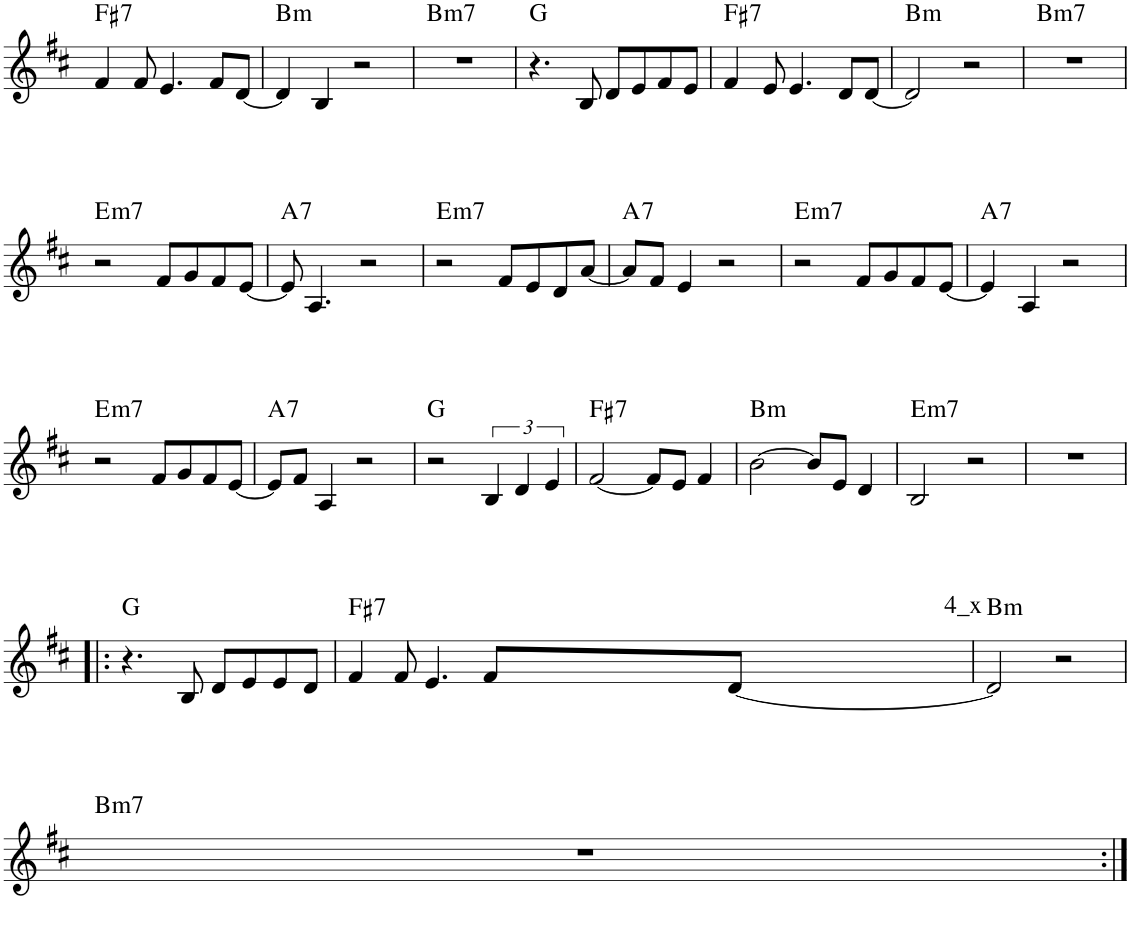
**kern	**harte
*part1	*part1
*staff1	*
*I"Piano	*
*I'Pno.	*
!!LO:PB:g=z
*clefG2	*
*k[f#c#]	*
*M4/4	*
=56	=56
!	!LO:H:kt=7
4f#/	F#:7
8f#/	.
4.e/	.
8f#/L	.
[8d/J	.
=57	=57
!	!LO:H:kt=m
4d/]	B:min
4B/	.
2r	.
=58	=58
!	!LO:H:kt=m7
1r	B:min7
=59	=59
4.r	G:maj
8B/	.
8d/L	.
8e/	.
8f#/	.
8e/J	.
=60	=60
!	!LO:H:kt=7
4f#/	F#:7
8e/	.
4.e/	.
8d/L	.
[8d/J	.
=61	=61
!	!LO:H:kt=m
2d/]	B:min
2r	.
=62	=62
!	!LO:H:kt=m7
1r	B:min7
!!LO:LB:g=z
=63	=63
!	!LO:H:kt=m7
2r	E:min7
8f#/L	.
8g/	.
8f#/	.
[8e/J	.
=64	=64
!	!LO:H:kt=7
8e/]	A:7
4.A/	.
2r	.
=65	=65
!	!LO:H:kt=m7
2r	E:min7
8f#/L	.
8e/	.
8d/	.
[8a/J	.
=66	=66
!	!LO:H:kt=7
8a/L]	A:7
8f#/J	.
4e/	.
2r	.
=67	=67
!	!LO:H:kt=m7
2r	E:min7
8f#/L	.
8g/	.
8f#/	.
[8e/J	.
=68	=68
!	!LO:H:kt=7
4e/]	A:7
4A/	.
2r	.
!!LO:LB:g=z
=69	=69
!	!LO:H:kt=m7
2r	E:min7
8f#/L	.
8g/	.
8f#/	.
[8e/J	.
=70	=70
!	!LO:H:kt=7
8e/L]	A:7
8f#/J	.
4A/	.
2r	.
=71	=71
2r	G:maj
6B/	.
6d/	.
6e/	.
=72	=72
!	!LO:H:kt=7
[2f#/	F#:7
8f#/L]	.
8e/J	.
4f#/	.
=73	=73
!	!LO:H:kt=m
[2b\	B:min
8b/L]	.
8e/J	.
4d/	.
=74	=74
!	!LO:H:kt=m7
2B/	E:min7
2r	.
=75	=75
1r	.
!!LO:LB:g=z
=76!|:	=76!|:
4.r	G:maj
8B/	.
8d/L	.
8e/	.
8e/	.
8d/J	.
=77	=77
!	!LO:H:kt=7
4f#/	F#:7
8f#/	.
4.e/	.
!	!LO:H:kt=4_x
8f#/L	N
[8d/J	.
=78	=78
!	!LO:H:kt=m
2d/]	B:min
2r	.
!!LO:LB:g=z
=79	=79
!	!LO:H:kt=m7
1r	B:min7
=:|!	=:|!
*-	*-
